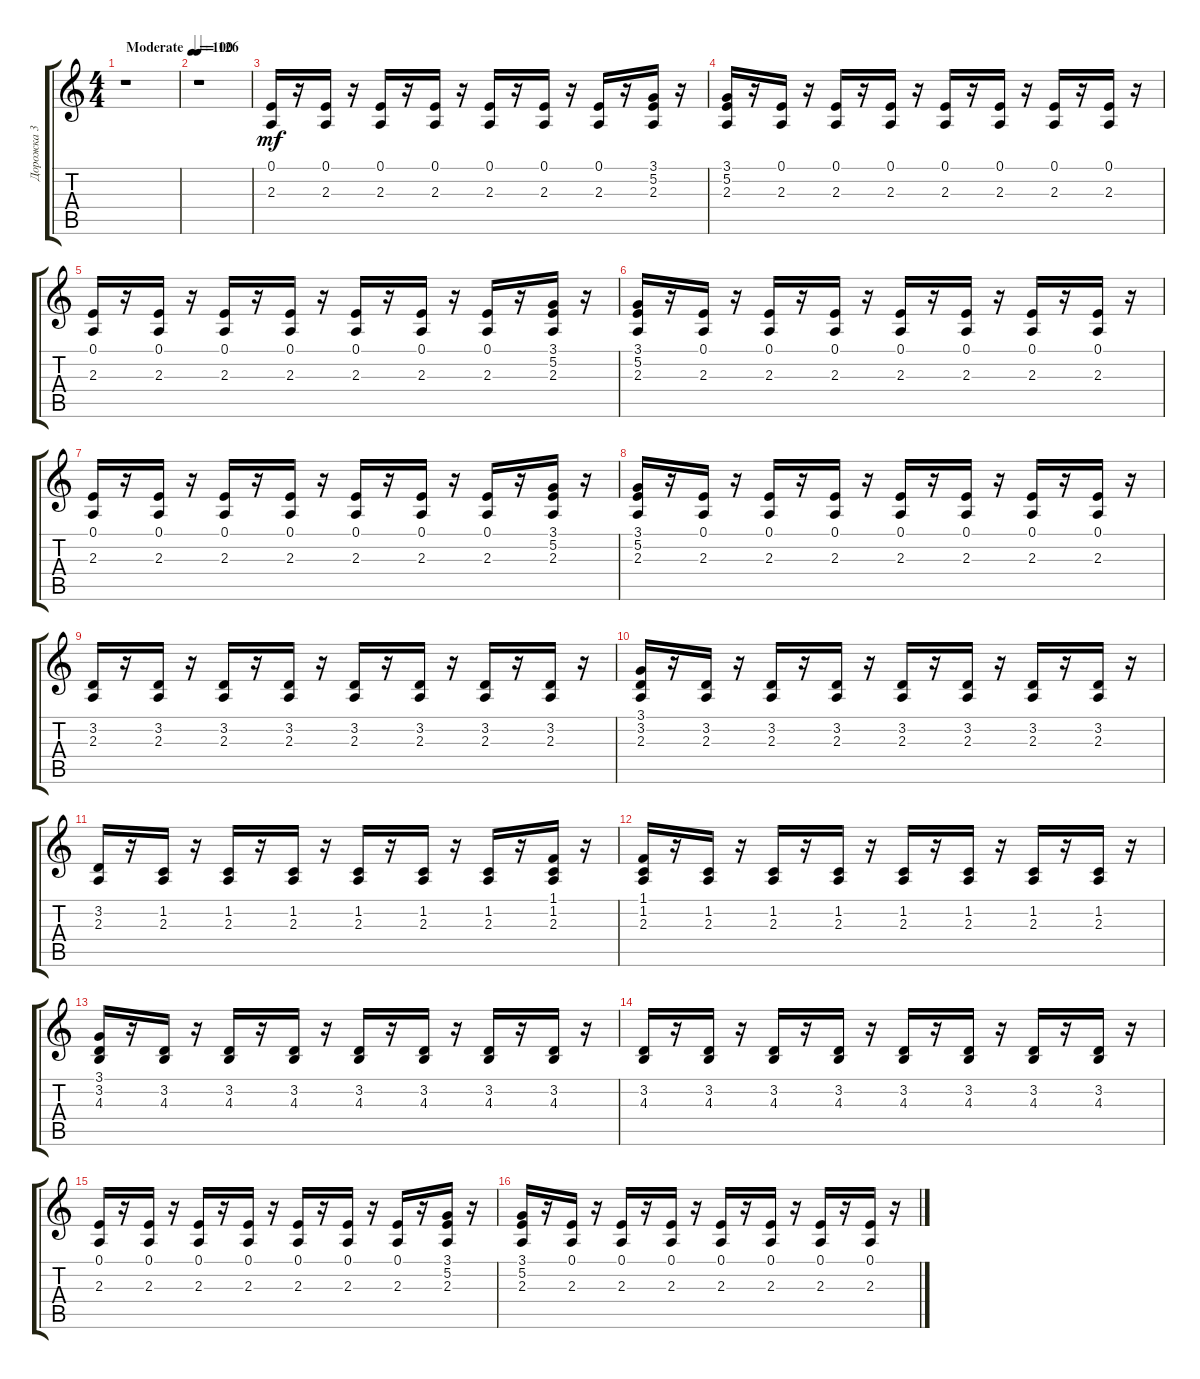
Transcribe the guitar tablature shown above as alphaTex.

\track ("Дорожка 3" "Дорожка 3") {instrument electricpiano2}
\staff {score tabs}
\tuning (E4 B3 G3 D3 A2 E2) {hide}
\ts (4 4)
\tempo (100 "Moderate")
\clef g2
\ks c
r.1{dy mf instrument electricpiano2} |
\tempo 126
r.1 |
(0.1 2.3).16 r.16 (0.1 2.3).16 r.16 (0.1 2.3).16{balance 10} r.16 (0.1 2.3).16 r.16 (0.1 2.3).16{balance 12} r.16 (0.1 2.3).16 r.16 (0.1 2.3).16{balance 12} r.16 (3.1 5.2 2.3).16 r.16 |
(3.1 5.2 2.3).16{balance 8} r.16 (0.1 2.3).16{balance 12} r.16 (0.1 2.3).16{balance 6} r.16 (0.1 2.3).16 r.16 (0.1 2.3).16{balance 4} r.16 (0.1 2.3).16{balance 12} r.16 (0.1 2.3).16 r.16 (0.1 2.3).16{balance 12} r.16 |
(0.1 2.3).16{balance 8} r.16 (0.1 2.3).16 r.16 (0.1 2.3).16{balance 10} r.16 (0.1 2.3).16 r.16 (0.1 2.3).16{balance 12} r.16 (0.1 2.3).16 r.16 (0.1 2.3).16{balance 14} r.16 (3.1 5.2 2.3).16 r.16 |
(3.1 5.2 2.3).16{balance 9} r.16 (0.1 2.3).16{balance 4} r.16 (0.1 2.3).16{balance 8} r.16 (0.1 2.3).16 r.16 (0.1 2.3).16{balance 7} r.16 (0.1 2.3).16 r.16 (0.1 2.3).16{balance 6} r.16 (0.1 2.3).16 r.16 |
(0.1 2.3).16{balance 8} r.16 (0.1 2.3).16 r.16 (0.1 2.3).16{balance 10} r.16 (0.1 2.3).16 r.16 (0.1 2.3).16{balance 12} r.16 (0.1 2.3).16 r.16 (0.1 2.3).16{balance 14} r.16 (3.1 5.2 2.3).16 r.16 |
(3.1 5.2 2.3).16{balance 8} r.16 (0.1 2.3).16 r.16 (0.1 2.3).16{balance 7} r.16 (0.1 2.3).16 r.16 (0.1 2.3).16{balance 5} r.16 (0.1 2.3).16 r.16 (0.1 2.3).16{balance 4} r.16 (0.1 2.3).16 r.16 |
(3.2 2.3).16{balance 3} r.16 (3.2 2.3).16 r.16 (3.2 2.3).16 r.16 (3.2 2.3).16{balance 7} r.16 (3.2 2.3).16 r.16 (3.2 2.3).16 r.16 (3.2 2.3).16{balance 9} r.16 (3.2 2.3).16 r.16 |
(3.1 3.2 2.3).16{balance 11} r.16 (3.2 2.3).16{balance 4} r.16 (3.2 2.3).16{balance 12} r.16 (3.2 2.3).16 r.16 (3.2 2.3).16{balance 10} r.16 (3.2 2.3).16 r.16 (3.2 2.3).16{balance 8} r.16 (3.2 2.3).16 r.16 |
(3.2 2.3).16{balance 8} r.16 (1.2 2.3).16{balance 9} r.16 (1.2 2.3).16{balance 8} r.16 (1.2 2.3).16{balance 4} r.16 (1.2 2.3).16{balance 12} r.16 (1.2 2.3).16{balance 8} r.16 (1.2 2.3).16{balance 4} r.16 (1.1 1.2 2.3).16{balance 10} r.16 |
(1.1 1.2 2.3).16{balance 4} r.16 (1.2 2.3).16{balance 8} r.16 (1.2 2.3).16{balance 12} r.16 (1.2 2.3).16{balance 4} r.16 (1.2 2.3).16{balance 11} r.16 (1.2 2.3).16{balance 5} r.16 (1.2 2.3).16{balance 10} r.16 (1.2 2.3).16{balance 8} r.16 |
(3.1 3.2 4.3).16{balance 4} r.16 (3.2 4.3).16{balance 12} r.16 (3.2 4.3).16{balance 8} r.16 (3.2 4.3).16{balance 4} r.16 (3.2 4.3).16{balance 11} r.16 (3.2 4.3).16{balance 5} r.16 (3.2 4.3).16{balance 10} r.16 (3.2 4.3).16{balance 4} r.16 |
(3.2 4.3).16{balance 8} r.16 (3.2 4.3).16{balance 12} r.16 (3.2 4.3).16{balance 5} r.16 (3.2 4.3).16{balance 8} r.16 (3.2 4.3).16{balance 10} r.16 (3.2 4.3).16{balance 4} r.16 (3.2 4.3).16{balance 8} r.16 (3.2 4.3).16{balance 11} r.16 |
(0.1 2.3).16{balance 8} r.16 (0.1 2.3).16 r.16 (0.1 2.3).16 r.16 (0.1 2.3).16 r.16 (0.1 2.3).16 r.16 (0.1 2.3).16 r.16 (0.1 2.3).16 r.16 (3.1 5.2 2.3).16 r.16 |
(3.1 5.2 2.3).16 r.16 (0.1 2.3).16 r.16 (0.1 2.3).16 r.16 (0.1 2.3).16 r.16 (0.1 2.3).16 r.16 (0.1 2.3).16 r.16 (0.1 2.3).16 r.16 (0.1 2.3).16 r.16
